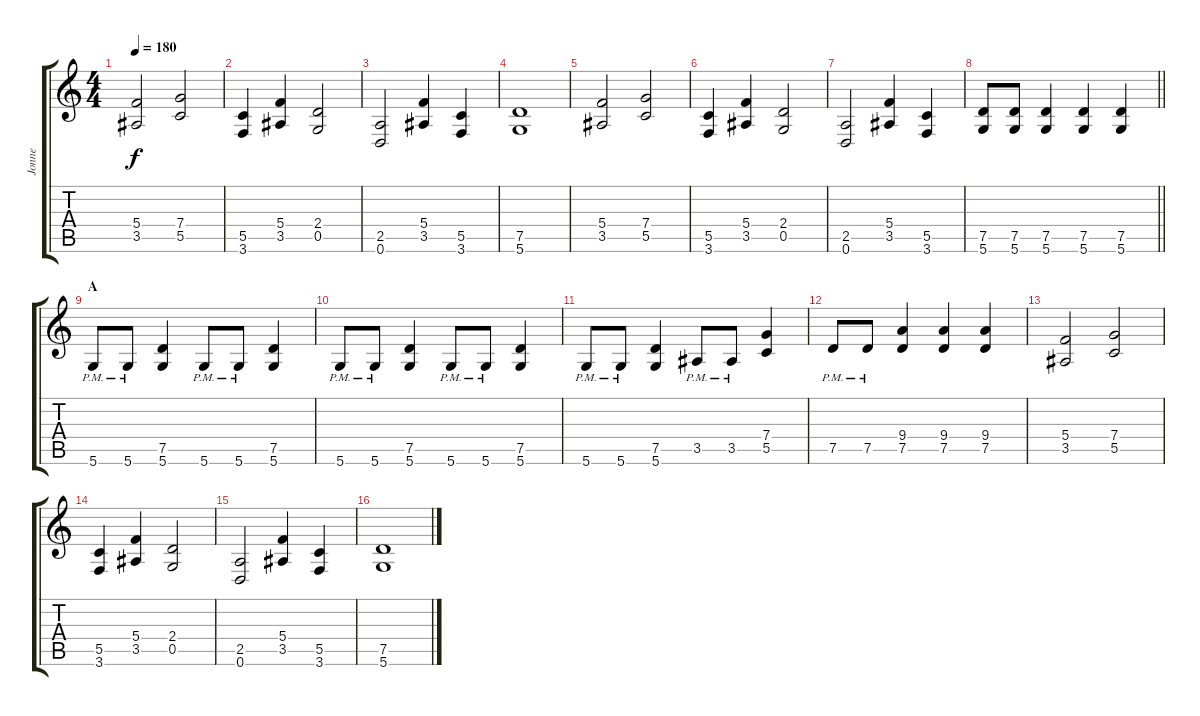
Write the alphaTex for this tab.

\track ("Jonne" "Jonne") {instrument distortionguitar}
\staff {score tabs}
\tuning (D4 A3 F3 C3 G2 D2) {hide}
\ts (4 4)
\tempo 180
\clef g2
\ks c
(5.4 3.5).2{dy f} (7.4 5.5).2 |
(5.5 3.6).4 (5.4 3.5).4 (2.4 0.5).2 |
(2.5 0.6).2 (5.4 3.5).4 (5.5 3.6).4 |
(7.5 5.6).1 |
(5.4 3.5).2 (7.4 5.5).2 |
(5.5 3.6).4 (5.4 3.5).4 (2.4 0.5).2 |
(2.5 0.6).2 (5.4 3.5).4 (5.5 3.6).4 |
\barLineRight lightlight
(7.5 5.6).8 (7.5 5.6).8 (7.5 5.6).4 (7.5 5.6).4 (7.5 5.6).4 |
\section ("" "A")
5.6{pm}.8 5.6{pm}.8 (7.5 5.6).4 5.6{pm}.8 5.6{pm}.8 (7.5 5.6).4 |
5.6{pm}.8 5.6{pm}.8 (7.5 5.6).4 5.6{pm}.8 5.6{pm}.8 (7.5 5.6).4 |
5.6{pm}.8 5.6{pm}.8 (7.5 5.6).4 3.5{pm}.8 3.5{pm}.8 (7.4 5.5).4 |
7.5{pm}.8 7.5{pm}.8 (9.4 7.5).4 (9.4 7.5).4 (9.4 7.5).4 |
(5.4 3.5).2 (7.4 5.5).2 |
(5.5 3.6).4 (5.4 3.5).4 (2.4 0.5).2 |
(2.5 0.6).2 (5.4 3.5).4 (5.5 3.6).4 |
(7.5 5.6).1
